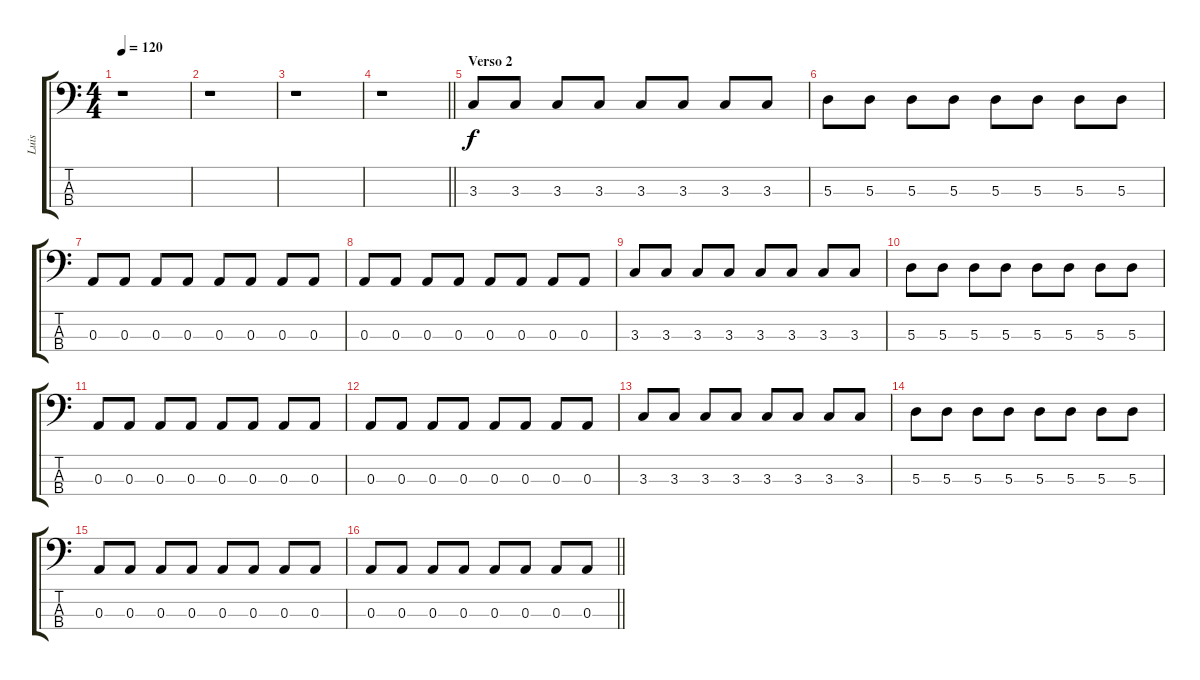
\track ("Luis" "Luis") {instrument electricbassfinger}
\staff {score tabs}
\tuning (G2 D2 A1 E1) {hide}
\ts (4 4)
\tempo 120
\clef f4
\ks c
r.1{dy f} |
r.1 |
r.1 |
\barLineRight lightlight
r.1 |
\section ("" "Verso 2")
3.3.8 3.3.8 3.3.8 3.3.8 3.3.8 3.3.8 3.3.8 3.3.8 |
5.3.8 5.3.8 5.3.8 5.3.8 5.3.8 5.3.8 5.3.8 5.3.8 |
0.3.8 0.3.8 0.3.8 0.3.8 0.3.8 0.3.8 0.3.8 0.3.8 |
0.3.8 0.3.8 0.3.8 0.3.8 0.3.8 0.3.8 0.3.8 0.3.8 |
3.3.8 3.3.8 3.3.8 3.3.8 3.3.8 3.3.8 3.3.8 3.3.8 |
5.3.8 5.3.8 5.3.8 5.3.8 5.3.8 5.3.8 5.3.8 5.3.8 |
0.3.8 0.3.8 0.3.8 0.3.8 0.3.8 0.3.8 0.3.8 0.3.8 |
0.3.8 0.3.8 0.3.8 0.3.8 0.3.8 0.3.8 0.3.8 0.3.8 |
3.3.8 3.3.8 3.3.8 3.3.8 3.3.8 3.3.8 3.3.8 3.3.8 |
5.3.8 5.3.8 5.3.8 5.3.8 5.3.8 5.3.8 5.3.8 5.3.8 |
0.3.8 0.3.8 0.3.8 0.3.8 0.3.8 0.3.8 0.3.8 0.3.8 |
\barLineRight lightlight
0.3.8 0.3.8 0.3.8 0.3.8 0.3.8 0.3.8 0.3.8 0.3.8
